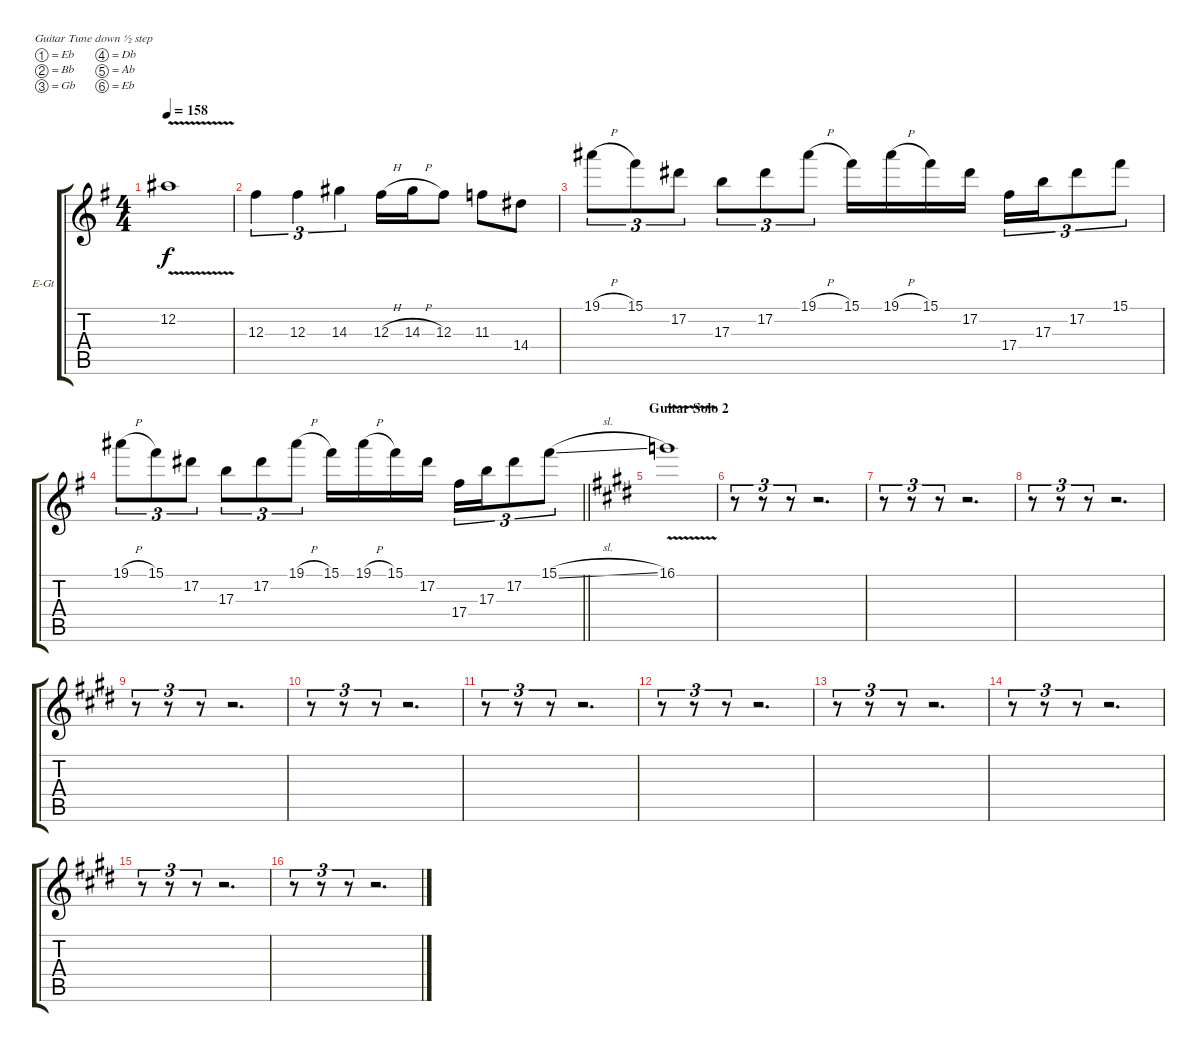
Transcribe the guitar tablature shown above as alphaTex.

\bracketExtendMode groupsimilarinstruments
\firstSystemTrackNameOrientation horizontal
\otherSystemsTrackNameOrientation horizontal
\track ("Гитара 2" "E-Gt") {mute instrument distortionguitar}
\staff {score tabs}
\tuning (Eb4 Bb3 Gb3 Db3 Ab2 Eb2)
\ts (4 4)
\tempo 158
\clef g2
\ks eminor
12.2{v}.1{dy f} |
12.3.4{tu (3 2)} 12.3.4{tu (3 2)} 14.3.4{tu (3 2)} 12.3{h}.16 14.3{h}.16 12.3.8 11.3.8 14.4.8 |
19.1{h}.8{tu (3 2)} 15.1.8{tu (3 2)} 17.2.8{tu (3 2)} 17.3.8{tu (3 2)} 17.2.8{tu (3 2)} 19.1{h}.8{tu (3 2)} 15.1.16 19.1{h}.16 15.1.16 17.2.16 17.4.16{tu (3 2)} 17.3.16{tu (3 2)} 17.2.8{tu (3 2)} 15.1.8{tu (3 2)} |
\barLineRight lightlight
19.1{h}.8{tu (3 2)} 15.1.8{tu (3 2)} 17.2.8{tu (3 2)} 17.3.8{tu (3 2)} 17.2.8{tu (3 2)} 19.1{h}.8{tu (3 2)} 15.1.16 19.1{h}.16 15.1.16 17.2.16 17.4.16{tu (3 2)} 17.3.16{tu (3 2)} 17.2.8{tu (3 2)} 15.1{sl}.8{tu (3 2)} |
\section ("" "Guitar Solo 2")
\ks c#minor
16.1{v}.1 |
r.8{tu (3 2)} r.8{tu (3 2)} r.8{tu (3 2)} r.2{d} |
r.8{tu (3 2)} r.8{tu (3 2)} r.8{tu (3 2)} r.2{d} |
r.8{tu (3 2)} r.8{tu (3 2)} r.8{tu (3 2)} r.2{d} |
r.8{tu (3 2)} r.8{tu (3 2)} r.8{tu (3 2)} r.2{d} |
r.8{tu (3 2)} r.8{tu (3 2)} r.8{tu (3 2)} r.2{d} |
r.8{tu (3 2)} r.8{tu (3 2)} r.8{tu (3 2)} r.2{d} |
r.8{tu (3 2)} r.8{tu (3 2)} r.8{tu (3 2)} r.2{d} |
r.8{tu (3 2)} r.8{tu (3 2)} r.8{tu (3 2)} r.2{d} |
r.8{tu (3 2)} r.8{tu (3 2)} r.8{tu (3 2)} r.2{d} |
r.8{tu (3 2)} r.8{tu (3 2)} r.8{tu (3 2)} r.2{d} |
r.8{tu (3 2)} r.8{tu (3 2)} r.8{tu (3 2)} r.2{d}
